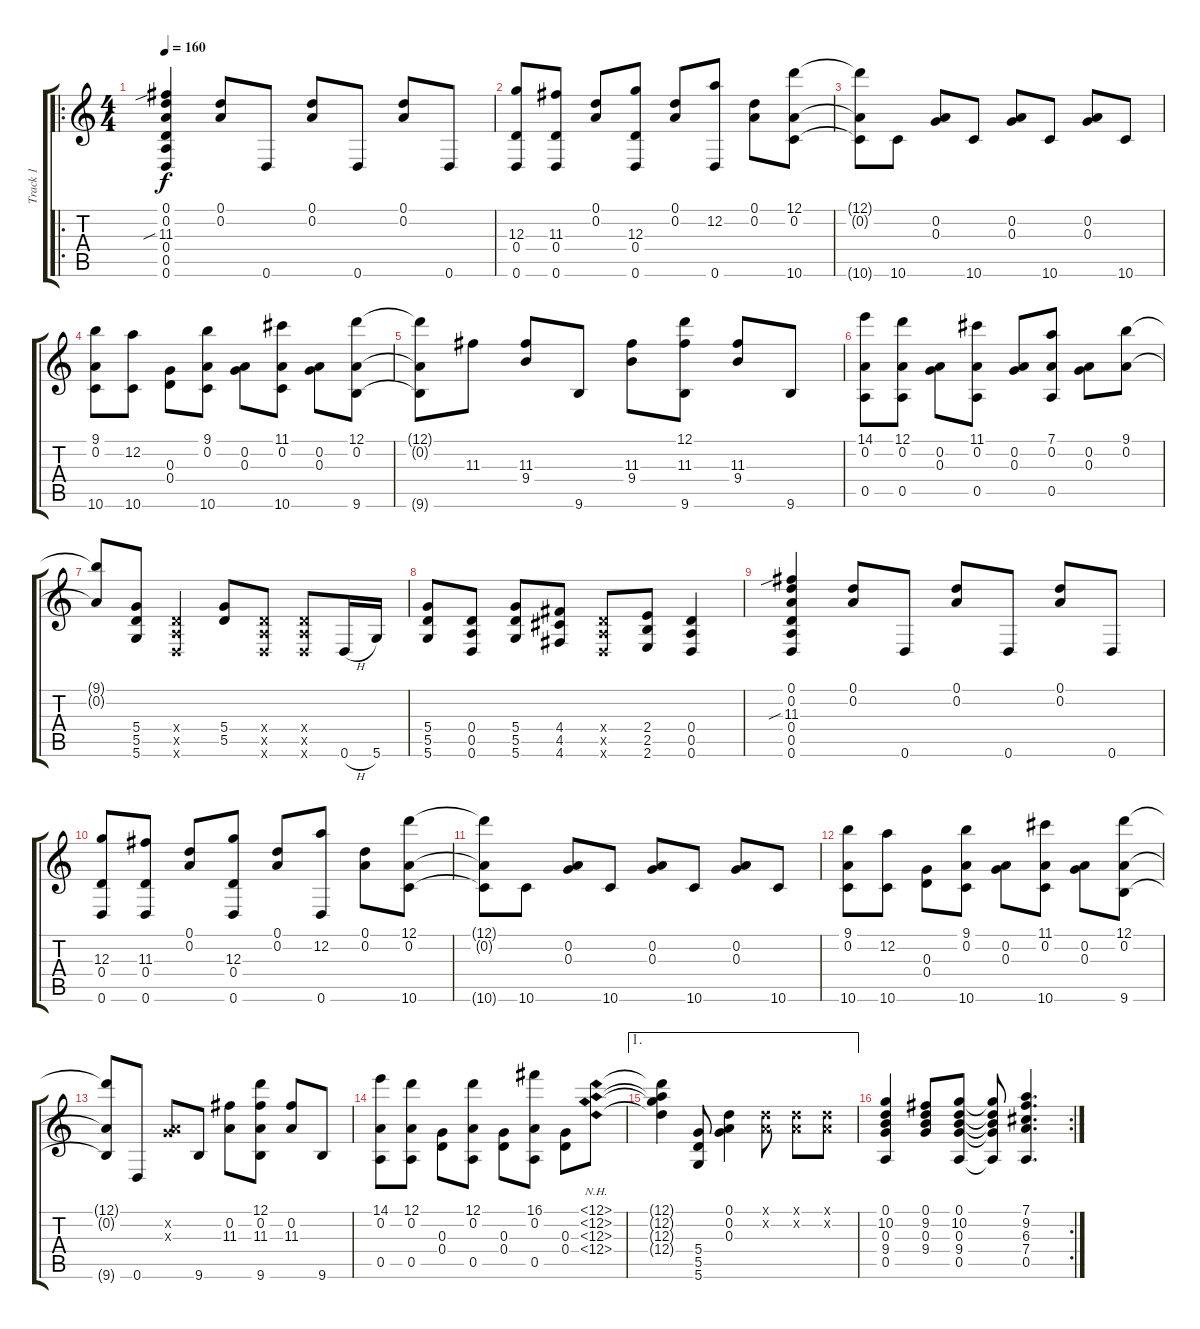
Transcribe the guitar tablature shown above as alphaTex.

\track ("Track 1" "Track 1") {instrument acousticguitarnylon}
\staff {score tabs}
\tuning (D4 A3 G3 D3 A2 D2) {hide}
\ro
\ts (4 4)
\tempo 160
\clef g2
\ks c
(0.1 0.2 11.3{sib} 0.4 0.5 0.6).4{dy f} (0.1 0.2).8 0.6.8 (0.1 0.2).8 0.6.8 (0.1 0.2).8 0.6.8 |
(12.3 0.4 0.6).8 (11.3 0.4 0.6).8 (0.1 0.2).8 (12.3 0.4 0.6).8 (0.1 0.2).8 (12.2 0.6).8 (0.1 0.2).8 (12.1 0.2 10.6).8 |
(12.1{t} 0.2{t} 10.6{t}).8 10.6.8 (0.2 0.3).8 10.6.8 (0.2 0.3).8 10.6.8 (0.2 0.3).8 10.6.8 |
(9.1 0.2 10.6).8 (12.2 10.6).8 (0.3 0.4).8 (9.1 0.2 10.6).8 (0.2 0.3).8 (11.1 0.2 10.6).8 (0.2 0.3).8 (12.1 0.2 9.6).8 |
(12.1{t} 0.2{t} 9.6{t}).8 11.3.8 (11.3 9.4).8 9.6.8 (11.3 9.4).8 (12.1 11.3 9.6).8 (11.3 9.4).8 9.6.8 |
(14.1 0.2 0.5).8 (12.1 0.2 0.5).8 (0.2 0.3).8 (11.1 0.2 0.5).8 (0.2 0.3).8 (7.1 0.2 0.5).8 (0.2 0.3).8 (9.1 0.2).8 |
(9.1{t} 0.2{t}).8 (5.4 5.5 5.6).8 (0.4{x} 0.5{x} 0.6{x}).4 (5.4 5.5).8 (0.4{x} 0.5{x} 0.6{x}).8 (0.4{x} 0.5{x} 0.6{x}).8 0.6{h}.16 5.6.16 |
(5.4 5.5 5.6).8 (0.4 0.5 0.6).8 (5.4 5.5 5.6).8 (4.4 4.5 4.6).8 (0.4{x} 0.5{x} 0.6{x}).8 (2.4 2.5 2.6).8 (0.4 0.5 0.6).4 |
(0.1 0.2 11.3{sib} 0.4 0.5 0.6).4 (0.1 0.2).8 0.6.8 (0.1 0.2).8 0.6.8 (0.1 0.2).8 0.6.8 |
(12.3 0.4 0.6).8 (11.3 0.4 0.6).8 (0.1 0.2).8 (12.3 0.4 0.6).8 (0.1 0.2).8 (12.2 0.6).8 (0.1 0.2).8 (12.1 0.2 10.6).8 |
(12.1{t} 0.2{t} 10.6{t}).8 10.6.8 (0.2 0.3).8 10.6.8 (0.2 0.3).8 10.6.8 (0.2 0.3).8 10.6.8 |
(9.1 0.2 10.6).8 (12.2 10.6).8 (0.3 0.4).8 (9.1 0.2 10.6).8 (0.2 0.3).8 (11.1 0.2 10.6).8 (0.2 0.3).8 (12.1 0.2 9.6).8 |
(12.1{t} 0.2{t} 9.6{t}).8 0.6.8 (0.2{x} 0.3{x}).8 9.6.8 (0.2 11.3).8 (12.1 0.2 11.3 9.6).8 (0.2 11.3).8 9.6.8 |
(14.1 0.2 0.5).8 (12.1 0.2 0.5).8 (0.3 0.4).8 (12.1 0.2 0.5).8 (0.3 0.4).8 (16.1 0.2 0.5).8 (0.3 0.4).8 (12.1{nh} 12.2{nh} 12.3{nh} 12.4{nh}).8 |
\ae 1
(12.1{t} 12.2{t} 12.3{t} 12.4{t}).4 (5.4 5.5 5.6).8 (0.1 0.2 0.3).4 (0.1{x} 0.2{x}).8 (0.1{x} 0.2{x}).8 (0.1{x} 0.2{x}).8 |
\rc 2
(0.1 10.2 0.3 9.4 0.5).4 (0.1 9.2 0.3 9.4).8 (0.1 10.2 0.3 9.4 0.5).8 (0.1{t} 10.2{t} 0.3{t} 9.4{t} 0.5{t}).8 (7.1 9.2 6.3 7.4 0.5).4{d}
